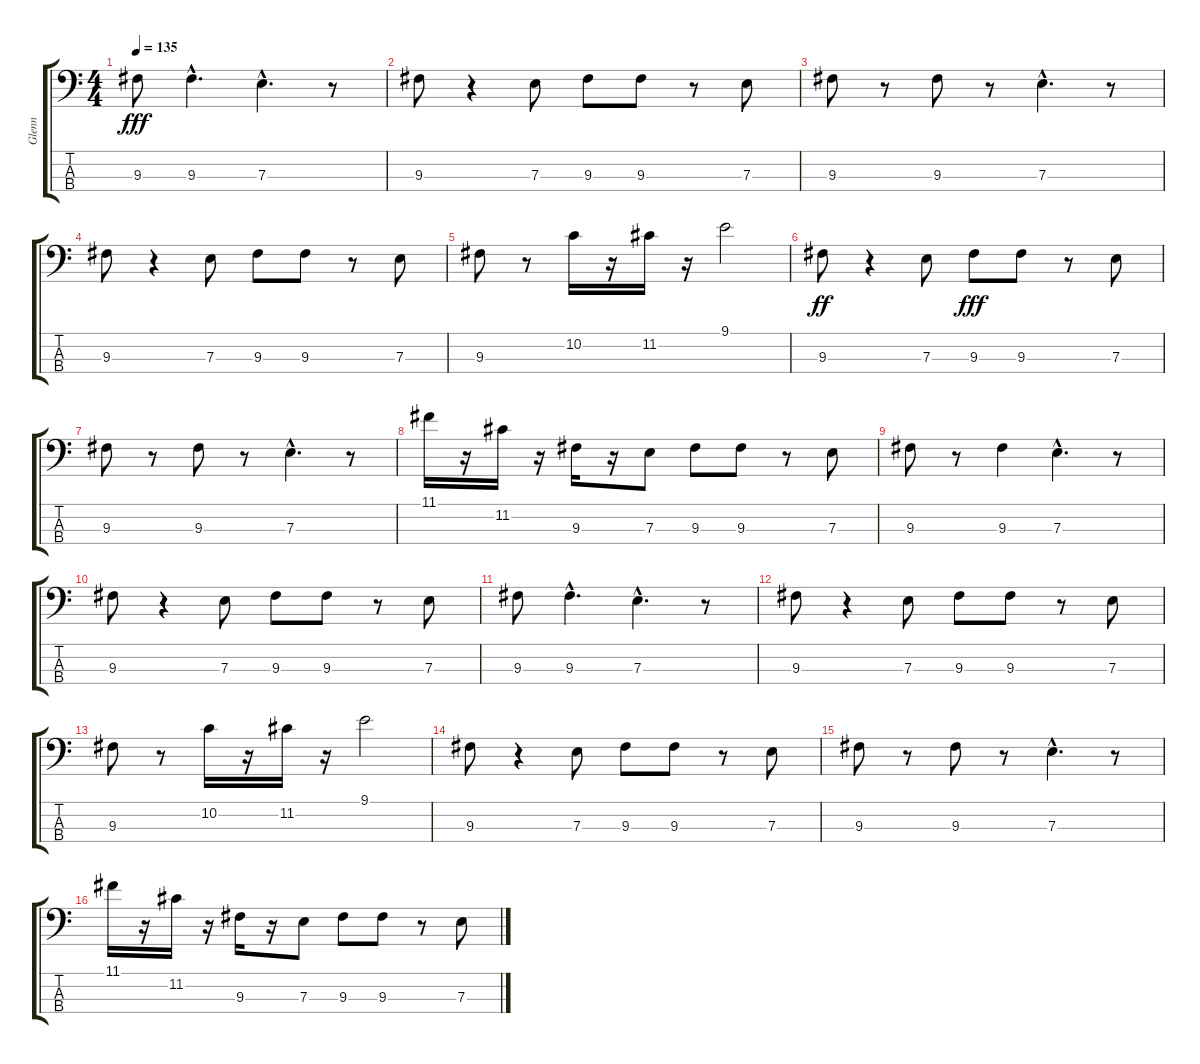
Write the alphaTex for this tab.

\track ("Glenn" "Glenn") {instrument electricbassfinger}
\staff {score tabs}
\tuning (G2 D2 A1 E1) {hide}
\ts (4 4)
\tempo 135
\clef f4
\ks c
9.3.8{dy fff} 9.3{hac}.4{d} 7.3{hac}.4{d} r.8 |
9.3.8 r.4 7.3.8 9.3.8 9.3.8 r.8 7.3.8 |
9.3.8 r.8 9.3.8 r.8 7.3{hac}.4{d} r.8 |
9.3.8 r.4 7.3.8 9.3.8 9.3.8 r.8 7.3.8 |
9.3.8 r.8 10.2.16 r.16 11.2.16 r.16 9.1.2 |
9.3.8{dy ff} r.4 7.3.8 9.3.8{dy fff} 9.3.8 r.8 7.3.8 |
9.3.8 r.8 9.3.8 r.8 7.3{hac}.4{d} r.8 |
11.1.16 r.16 11.2.16 r.16 9.3.16 r.16 7.3.8 9.3.8 9.3.8 r.8 7.3.8 |
9.3.8 r.8 9.3.4 7.3{hac}.4{d} r.8 |
9.3.8 r.4 7.3.8 9.3.8 9.3.8 r.8 7.3.8 |
9.3.8 9.3{hac}.4{d} 7.3{hac}.4{d} r.8 |
9.3.8 r.4 7.3.8 9.3.8 9.3.8 r.8 7.3.8 |
9.3.8 r.8 10.2.16 r.16 11.2.16 r.16 9.1.2 |
9.3.8 r.4 7.3.8 9.3.8 9.3.8 r.8 7.3.8 |
9.3.8 r.8 9.3.8 r.8 7.3{hac}.4{d} r.8 |
11.1.16 r.16 11.2.16 r.16 9.3.16 r.16 7.3.8 9.3.8 9.3.8 r.8 7.3.8
